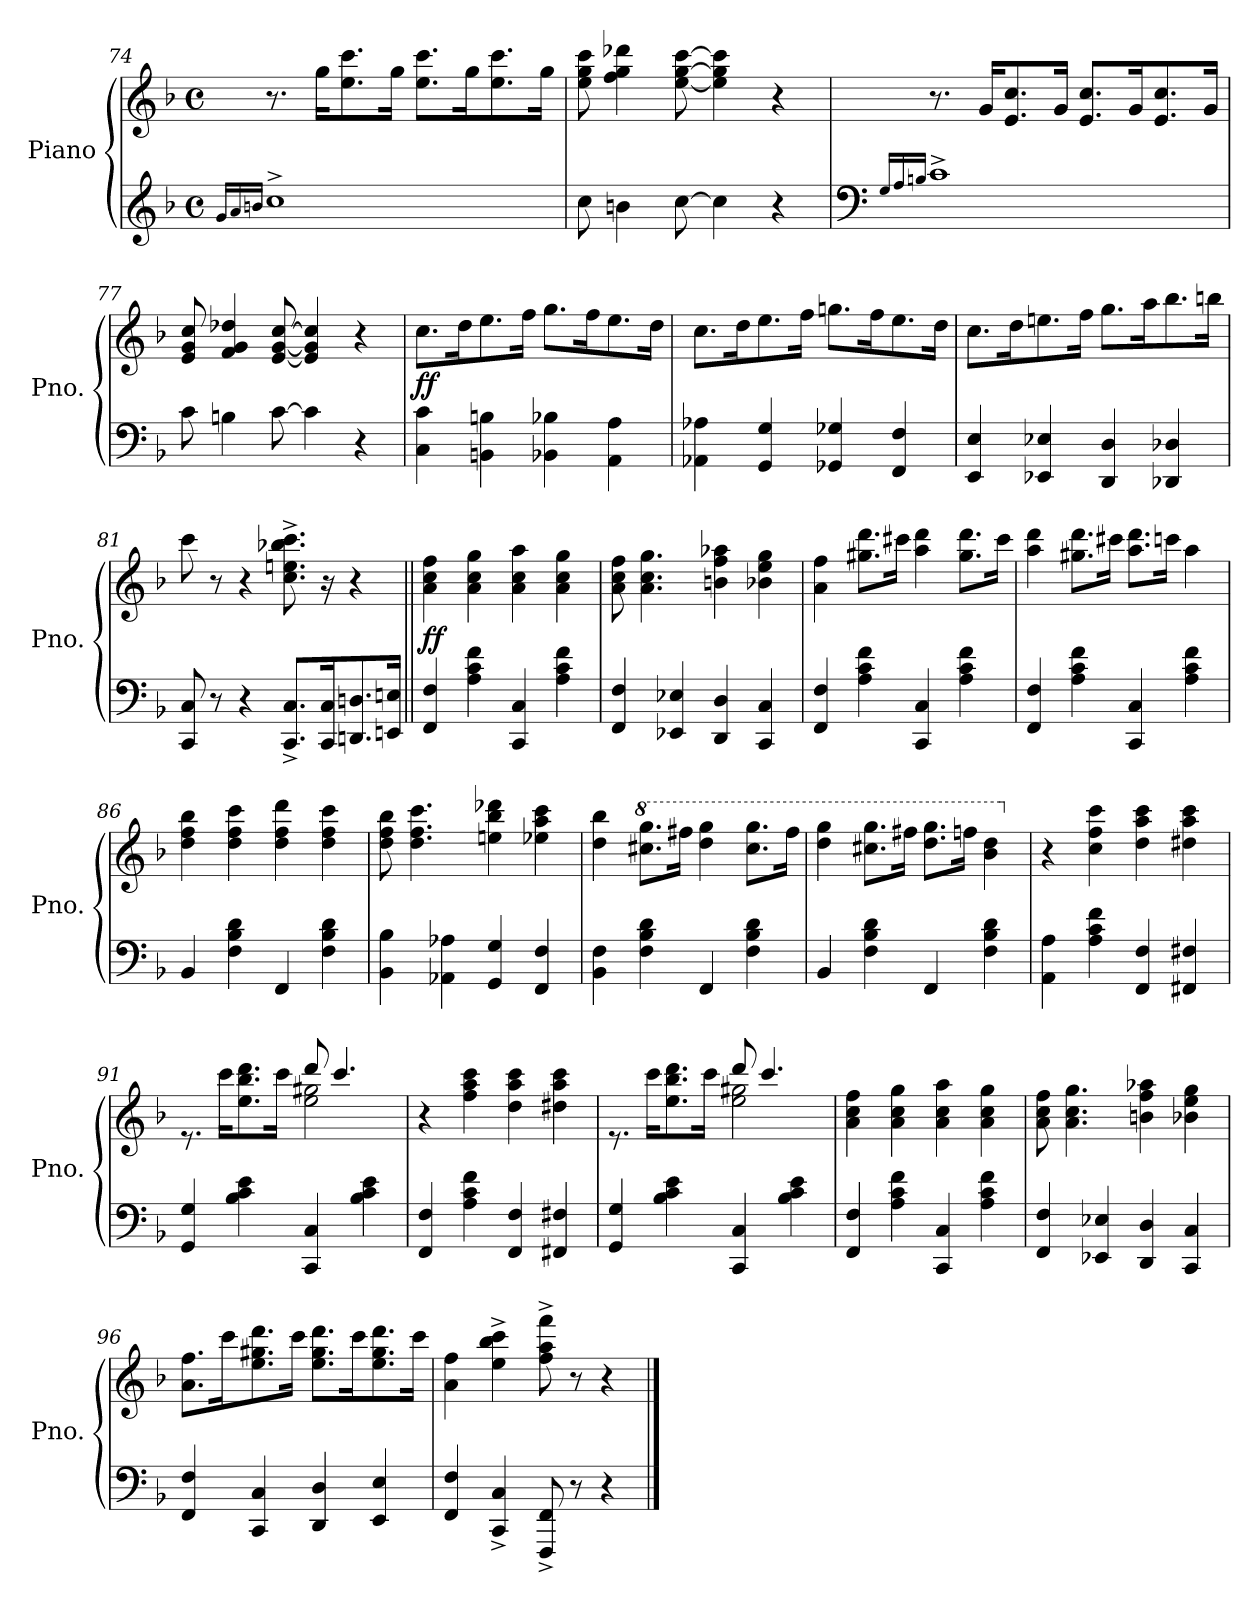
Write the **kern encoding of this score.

**kern	**kern	**dynam
*part1	*part1	*part1
*staff2	*staff1	*staff1/2
*I"Piano	*	*
*I'Pno.	*	*
!!LO:PB:g=z
*clefG2	*clefG2	*
*k[b-]	*k[b-]	*
*M4/4	*M4/4	*
*met(c)	*met(c)	*
=74	=74	=74
16qg/LL	.	.
16qa/	.	.
16qbn/JJ	.	.
1cc^	8.r	.
.	16gg\KL	.
.	8.ee\ 8.ccc\	.
.	16gg\Jk	.
.	8.ee\ 8.ccc\L	.
.	16gg\K	.
.	8.ee\ 8.ccc\	.
.	16gg\Jk	.
=75	=75	=75
8cc\	8ee\ 8gg\ 8ccc\	.
4bn\	4ff\ 4gg\ 4ddd-X\	.
[8cc\	[8ee\ [8gg\ [8ccc\	.
4cc\]	4ee\] 4gg\] 4ccc\]	.
4r	4r	.
=76	=76	=76
*clefF4	*	*
16qG/LL	.	.
16qA/	.	.
16qBn/JJ	.	.
1c^	8.r	.
.	16g/KL	.
.	8.e/ 8.cc/	.
.	16g/Jk	.
.	8.e/ 8.cc/L	.
.	16g/K	.
.	8.e/ 8.cc/	.
.	16g/Jk	.
=77	=77	=77
8c\	8e/ 8g/ 8cc/	.
4Bn\	4f/ 4g/ 4dd-X/	.
[8c\	[8e/ [8g/ [8cc/	.
4c\]	4e/] 4g/] 4cc/]	.
4r	4r	.
!!LO:LB:g=z
=78	=78	=78
!	!	!LO:DY:b
4C\ 4c\	8.cc\L	ff
.	16dd\K	.
4BBn\ 4Bn\	8.ee\	.
.	16ff\Jk	.
4BB-X\ 4B-X\	8.gg\L	.
.	16ff\K	.
4AA\ 4A\	8.ee\	.
.	16dd\Jk	.
=79	=79	=79
4AA-X\ 4A-X\	8.cc\L	.
.	16dd\K	.
4GG/ 4G/	8.ee\	.
.	16ff\Jk	.
4GG-X/ 4G-X/	8.ggn\L	.
.	16ff\K	.
4FF/ 4F/	8.ee\	.
.	16dd\Jk	.
=80	=80	=80
4EE/ 4E/	8.cc\L	.
.	16dd\K	.
4EE-X/ 4E-X/	8.een\	.
.	16ff\Jk	.
4DD/ 4D/	8.gg\L	.
.	16aa\K	.
4DD-X/ 4D-X/	8.bb-\	.
.	16bbn\Jk	.
=81	=81	=81
8CC/ 8C/	8ccc\	.
8r	8r	.
4r	4r	.
8.CC/^ 8.C/^L	8.cc\^ 8.een\^ 8.bb-X\^ 8.ccc\^	.
16CC/ 16C/K	16r	.
8.DDn/ 8.Dn/	4r	.
16EEn/ 16En/Jk	.	.
!!LO:LB:g=z
=82||	=82||	=82||
!	!	!LO:DY:b
4FF/ 4F/	4a\ 4cc\ 4ff\	ff
4A\ 4c\ 4f\	4a\ 4cc\ 4gg\	.
4CC/ 4C/	4a\ 4cc\ 4aa\	.
4A\ 4c\ 4f\	4a\ 4cc\ 4gg\	.
=83	=83	=83
4FF/ 4F/	8a\ 8cc\ 8ff\	.
.	4.a\ 4.cc\ 4.gg\	.
4EE-X/ 4E-X/	.	.
4DD/ 4D/	4bn\ 4ff\ 4aa-X\	.
4CC/ 4C/	4b-X\ 4ee\ 4gg\	.
=84	=84	=84
4FF/ 4F/	4a\ 4ff\	.
4A\ 4c\ 4f\	8.gg#X\ 8.ddd\L	.
.	16ccc#X\Jk	.
4CC/ 4C/	4aa\ 4ddd\	.
4A\ 4c\ 4f\	8.gg#\ 8.ddd\L	.
.	16ccc#\Jk	.
=85	=85	=85
4FF/ 4F/	4aa\ 4ddd\	.
4A\ 4c\ 4f\	8.gg#X\ 8.ddd\L	.
.	16ccc#X\Jk	.
4CC/ 4C/	8.aa\ 8.ddd\L	.
.	16cccn\Jk	.
4A\ 4c\ 4f\	4aa\	.
!!LO:LB:g=z
=86	=86	=86
4BB-/	4dd\ 4ff\ 4bb-\	.
4F\ 4B-\ 4d\	4dd\ 4ff\ 4ccc\	.
4FF/	4dd\ 4ff\ 4ddd\	.
4F\ 4B-\ 4d\	4dd\ 4ff\ 4ccc\	.
=87	=87	=87
4BB-\ 4B-\	8dd\ 8ff\ 8bb-\	.
.	4.dd\ 4.ff\ 4.ccc\	.
4AA-X\ 4A-X\	.	.
4GG/ 4G/	4een\ 4bb-\ 4ddd-X\	.
4FF/ 4F/	4ee-X\ 4aa\ 4ccc\	.
=88	=88	=88
4BB-\ 4F\	4dd\ 4bb-\	.
*	*8va	*
4F\ 4B-\ 4d\	8.ccc#X\ 8.ggg\L	.
.	16fff#X\Jk	.
4FF/	4ddd\ 4ggg\	.
4F\ 4B-\ 4d\	8.ccc#\ 8.ggg\L	.
.	16fff#\Jk	.
=89	=89	=89
4BB-/	4ddd\ 4ggg\	.
4F\ 4B-\ 4d\	8.ccc#X\ 8.ggg\L	.
.	16fff#X\Jk	.
4FF/	8.ddd\ 8.ggg\L	.
.	16fffn\Jk	.
4F\ 4B-\ 4d\	4bb-\ 4ddd\	.
!!LO:LB:g=z
=90	=90	=90
*	*X8va	*
4AA\ 4A\	4r	.
4A\ 4c\ 4f\	4cc\ 4ff\ 4ccc\	.
4FF/ 4F/	4dd\ 4aa\ 4ccc\	.
4FF#X/ 4F#X/	4dd#X\ 4aa\ 4ccc\	.
=91	=91	=91
*	*^	*
4GG/ 4G/	8.re	2ryy	.
.	16ccc\KL	.	.
4B-\ 4c\ 4e\	8.ee\ 8.bb-\ 8.ddd\	.	.
.	16ccc\Jk	.	.
4CC/ 4C/	8ddd/	2ee\ 2gg#X\	.
.	4.ccc/	.	.
4B-\ 4c\ 4e\	.	.	.
*	*v	*v	*
=92	=92	=92
4FF/ 4F/	4r	.
4A\ 4c\ 4f\	4ff\ 4aa\ 4ccc\	.
4FF/ 4F/	4dd\ 4aa\ 4ccc\	.
4FF#X/ 4F#X/	4dd#X\ 4aa\ 4ccc\	.
=93	=93	=93
*	*^	*
4GG/ 4G/	8.re	2ryy	.
.	16ccc\KL	.	.
4B-\ 4c\ 4e\	8.ee\ 8.bb-\ 8.ddd\	.	.
.	16ccc\Jk	.	.
4CC/ 4C/	8ddd/	2ee\ 2gg#X\	.
.	4.ccc/	.	.
4B-\ 4c\ 4e\	.	.	.
*	*v	*v	*
!!LO:LB:g=z
=94	=94	=94
4FF/ 4F/	4a\ 4cc\ 4ff\	.
4A\ 4c\ 4f\	4a\ 4cc\ 4gg\	.
4CC/ 4C/	4a\ 4cc\ 4aa\	.
4A\ 4c\ 4f\	4a\ 4cc\ 4gg\	.
=95	=95	=95
4FF/ 4F/	8a\ 8cc\ 8ff\	.
.	4.a\ 4.cc\ 4.gg\	.
4EE-X/ 4E-X/	.	.
4DD/ 4D/	4bn\ 4ff\ 4aa-X\	.
4CC/ 4C/	4b-X\ 4ee\ 4gg\	.
=96	=96	=96
4FF/ 4F/	8.a\ 8.ff\L	.
.	16ccc\K	.
4CC/ 4C/	8.ee\ 8.gg#X\ 8.ddd\	.
.	16ccc\Jk	.
4DD/ 4D/	8.ee\ 8.gg#\ 8.ddd\L	.
.	16ccc\K	.
4EE/ 4E/	8.ee\ 8.gg#\ 8.ddd\	.
.	16ccc\Jk	.
=97	=97	=97
4FF/ 4F/	4a\ 4ff\	.
4CC/^ 4C/^	4ee\^ 4bb-\^ 4ccc\^	.
8FFF/^ 8FF/^	8ff\^ 8aa\^ 8fff\^	.
8r	8r	.
4r	4r	.
==	==	==
*-	*-	*-
